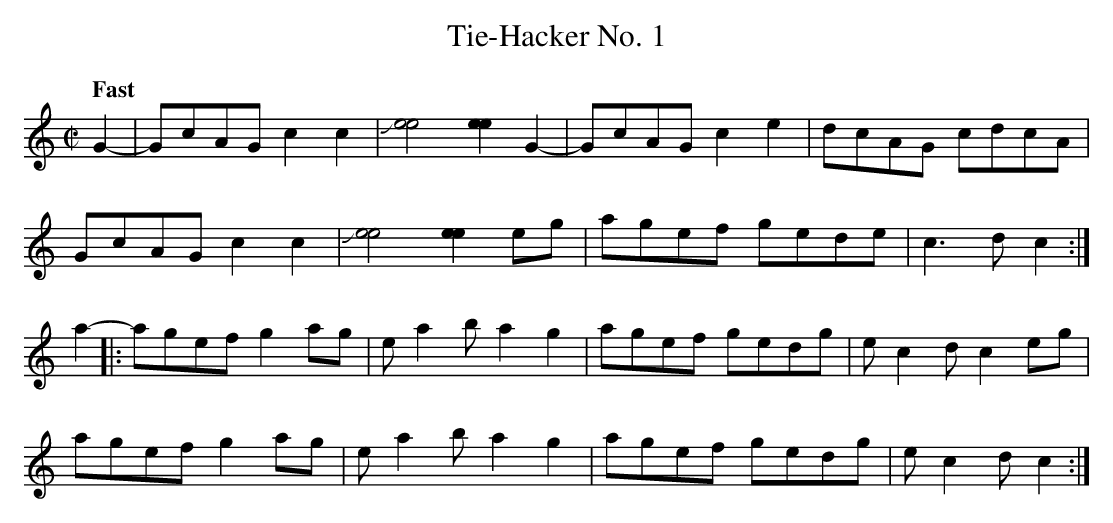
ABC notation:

X:1
T:Tie-Hacker No. 1
M:C|
L:1/8
Q:"Fast"
K:C
G2-|GcAG c2c2|+slide+[e4e4][e2e2]G2-|GcAG c2 e2|dcAG cdcA|
GcAG c2c2|+slide+[e4e4][e2e2]eg-|agef gede|c3d c2:|
a2-|:agef g2ag|ea2b a2g2|agef gedg|ec2d c2eg|
agef g2ag|ea2b a2g2|agef gedg|ec2d c2:|]
